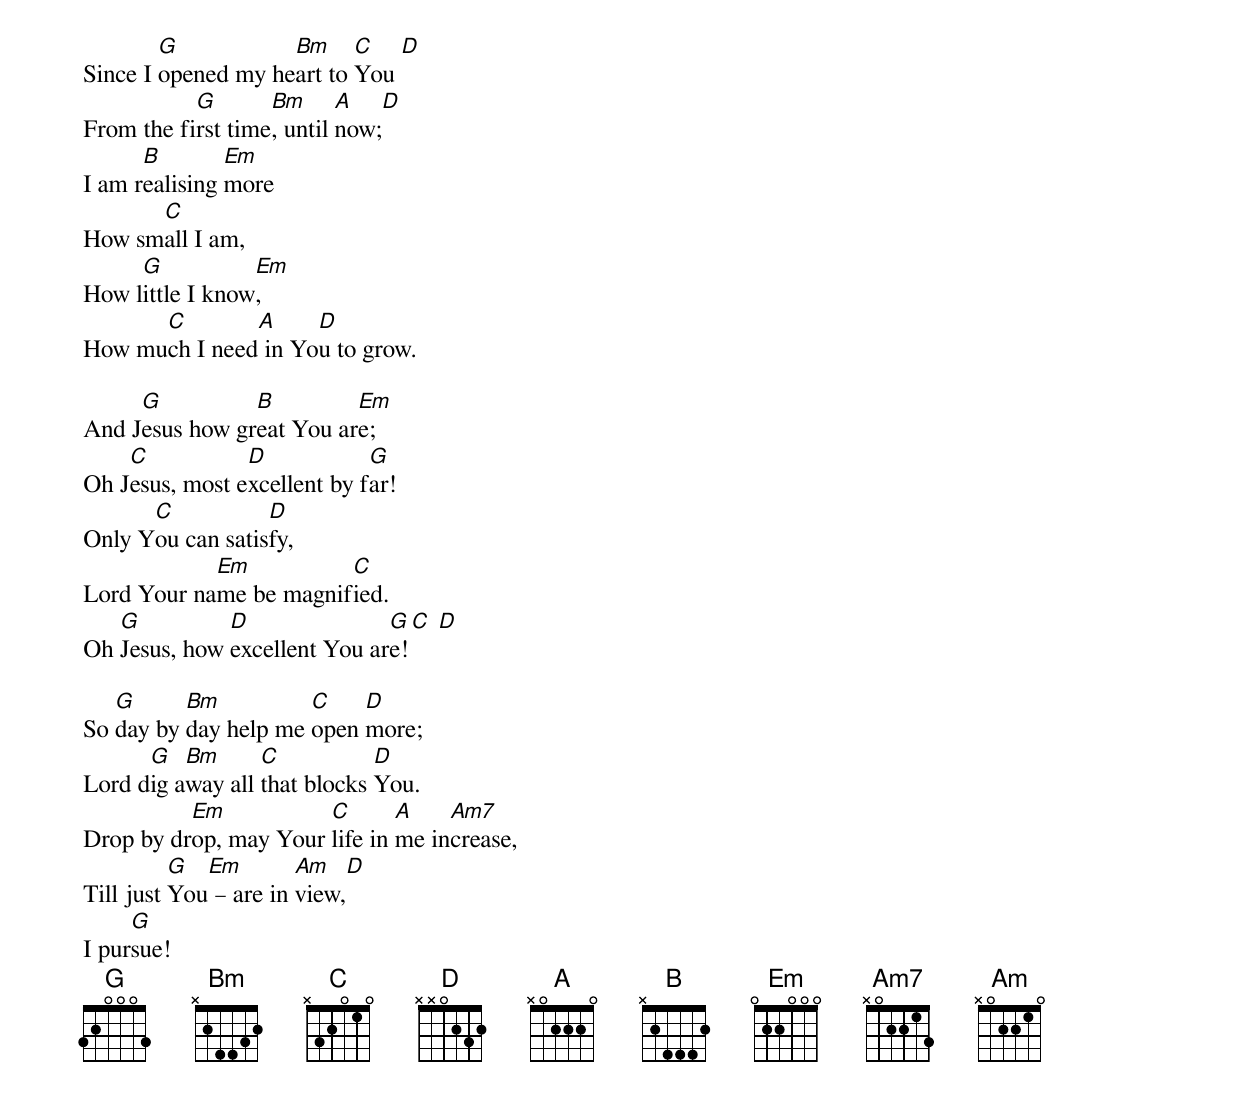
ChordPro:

Since I [G]opened my he[Bm]art to [C]You [D]
From the fi[G]rst time[Bm], until [A]now;[D]
I am r[B]ealising [Em]more
How sm[C]all I am,
How l[G]ittle I know[Em],
How mu[C]ch I need[A] in Yo[D]u to grow.

And J[G]esus how gr[B]eat You ar[Em]e;
Oh J[C]esus, most e[D]xcellent by f[G]ar!
Only Y[C]ou can satis[D]fy,
Lord Your na[Em]me be magnif[C]ied.
Oh [G]Jesus, how [D]excellent You ar[G]e![C] [D]

So [G]day by [Bm]day help me [C]open [D]more;
Lord d[G]ig a[Bm]way all [C]that blocks [D]You.
Drop by dr[Em]op, may Your [C]life in [A]me in[Am7]crease,
Till just [G]You[Em] – are in [Am]view,[D]
I pur[G]sue!
